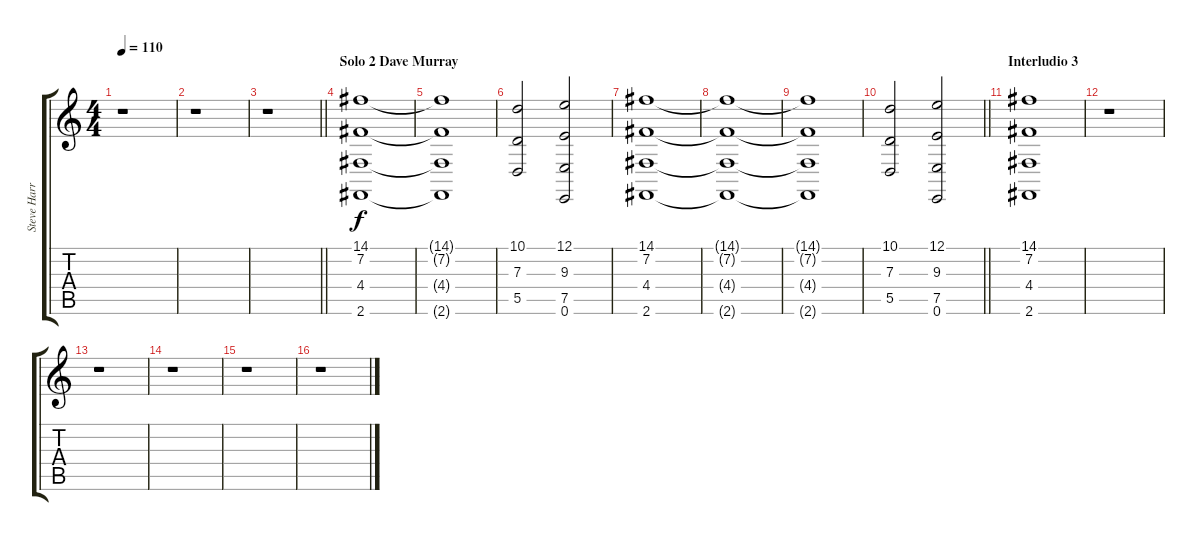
\track ("Steve Harris (Teclado)" "Steve Harr") {instrument pad2warm}
\staff {score tabs}
\tuning (E4 B3 G3 D3 A2 E2) {hide}
\ts (4 4)
\tempo 110
\clef g2
\ks c
r.1{dy f} |
r.1 |
\barLineRight lightlight
r.1 |
\section ("" "Solo 2 Dave Murray")
(14.1 7.2 4.4 2.6).1{volume 12 instrument stringensemble1} |
(14.1{t} 7.2{t} 4.4{t} 2.6{t}).1 |
(10.1 7.3 5.5).2 (12.1 9.3 7.5 0.6).2 |
(14.1 7.2 4.4 2.6).1 |
(14.1{t} 7.2{t} 4.4{t} 2.6{t}).1 |
(14.1{t} 7.2{t} 4.4{t} 2.6{t}).1 |
\barLineRight lightlight
(10.1 7.3 5.5).2 (12.1 9.3 7.5 0.6).2 |
\section ("" "Interludio 3")
(14.1 7.2 4.4 2.6).1 |
r.1 |
r.1 |
r.1 |
r.1 |
r.1
